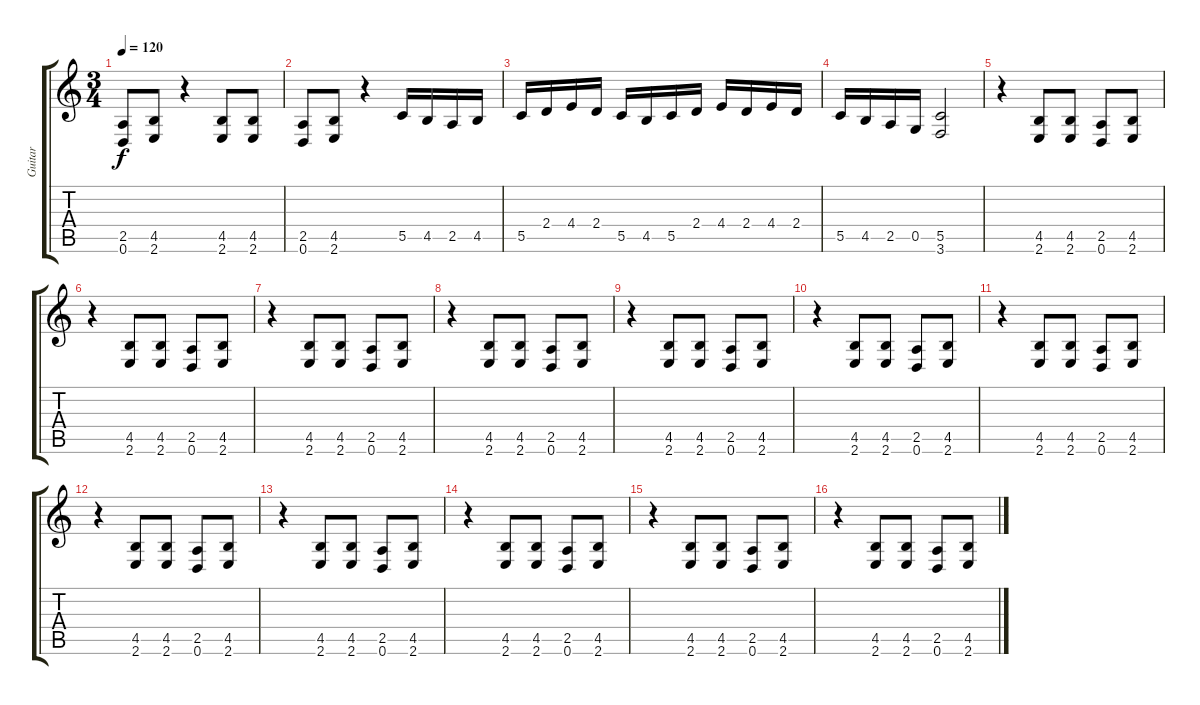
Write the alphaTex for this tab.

\track ("Guitar" "Guitar") {instrument distortionguitar}
\staff {score tabs}
\tuning (D4 A3 F3 C3 G2 D2) {hide}
\ts (3 4)
\tempo 120
\clef g2
\ks c
(2.5 0.6).8{dy f} (4.5 2.6).8 r.4 (4.5 2.6).8 (4.5 2.6).8 |
(2.5 0.6).8 (4.5 2.6).8 r.4 5.5.16 4.5.16 2.5.16 4.5.16 |
5.5.16 2.4.16 4.4.16 2.4.16 5.5.16 4.5.16 5.5.16 2.4.16 4.4.16 2.4.16 4.4.16 2.4.16 |
5.5.16 4.5.16 2.5.16 0.5.16 (5.5 3.6).2 |
r.4 (4.5 2.6).8 (4.5 2.6).8 (2.5 0.6).8 (4.5 2.6).8 |
r.4 (4.5 2.6).8 (4.5 2.6).8 (2.5 0.6).8 (4.5 2.6).8 |
r.4 (4.5 2.6).8 (4.5 2.6).8 (2.5 0.6).8 (4.5 2.6).8 |
r.4 (4.5 2.6).8 (4.5 2.6).8 (2.5 0.6).8 (4.5 2.6).8 |
r.4 (4.5 2.6).8 (4.5 2.6).8 (2.5 0.6).8 (4.5 2.6).8 |
r.4 (4.5 2.6).8 (4.5 2.6).8 (2.5 0.6).8 (4.5 2.6).8 |
r.4 (4.5 2.6).8 (4.5 2.6).8 (2.5 0.6).8 (4.5 2.6).8 |
r.4 (4.5 2.6).8 (4.5 2.6).8 (2.5 0.6).8 (4.5 2.6).8 |
r.4 (4.5 2.6).8 (4.5 2.6).8 (2.5 0.6).8 (4.5 2.6).8 |
r.4 (4.5 2.6).8 (4.5 2.6).8 (2.5 0.6).8 (4.5 2.6).8 |
r.4 (4.5 2.6).8 (4.5 2.6).8 (2.5 0.6).8 (4.5 2.6).8 |
r.4 (4.5 2.6).8 (4.5 2.6).8 (2.5 0.6).8 (4.5 2.6).8
